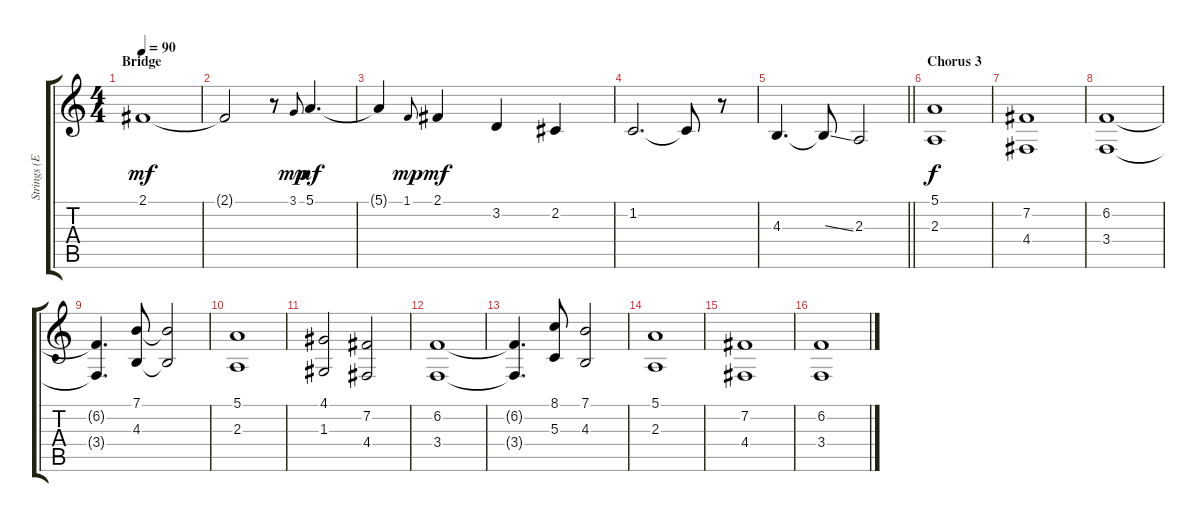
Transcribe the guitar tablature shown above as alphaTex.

\track ("Strings (E of E Orchestra)" "Strings (E") {instrument stringensemble1}
\staff {score tabs}
\tuning (E4 B3 G3 D3 A2 E2) {hide}
\ts (4 4)
\section ("" "Bridge")
\tempo 90
\clef g2
\ks c
2.1.1{dy mf} |
2.1{t}.2 r.8 3.1.8{gr onbeat dy mp} 5.1.4{d dy mf} |
5.1{t}.4 1.1.8{gr onbeat dy mp} 2.1.4{dy mf} 3.2.4 2.2.4 |
1.2.2{d} 1.2{t}.8 r.8 |
\barLineRight lightlight
4.3.4{d} 4.3{ss t}.8 2.3.2 |
\section ("" "Chorus 3")
(5.1 2.3).1{dy f} |
(7.2 4.4).1 |
(6.2 3.4).1 |
(6.2{t} 3.4{t}).4{d} (7.1 4.3).8 (7.1{t} 4.3{t}).2 |
(5.1 2.3).1 |
(4.1 1.3).2 (7.2 4.4).2 |
(6.2 3.4).1 |
(6.2{t} 3.4{t}).4{d} (8.1 5.3).8 (7.1 4.3).2 |
(5.1 2.3).1 |
(7.2 4.4).1 |
(6.2 3.4).1
